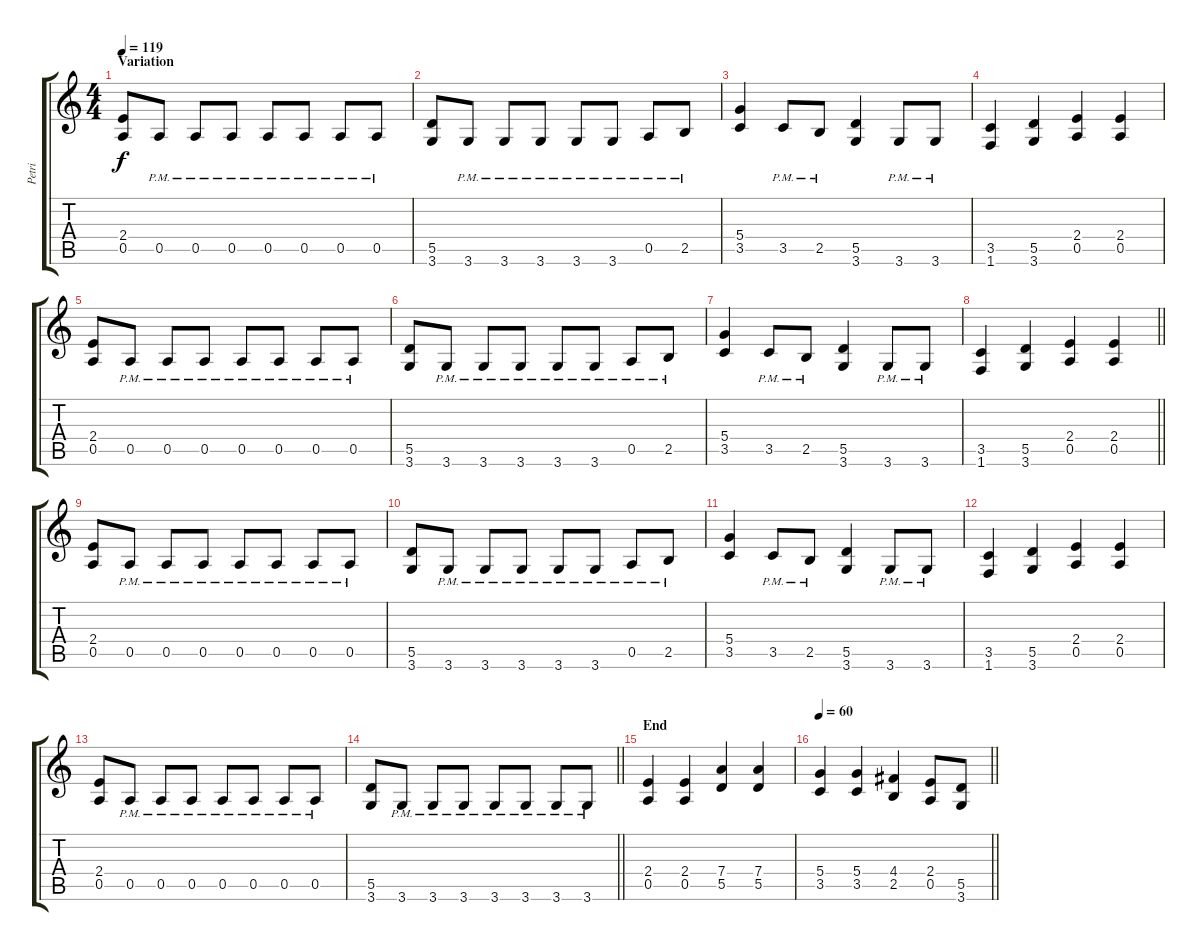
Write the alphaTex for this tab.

\track ("Petri" "Petri") {instrument distortionguitar}
\staff {score tabs}
\tuning (E4 B3 G3 D3 A2 E2) {hide}
\ts (4 4)
\section ("" "Variation")
\tempo 119
\clef g2
\ks c
(2.4 0.5).8{dy f volume 14} 0.5{pm}.8 0.5{pm}.8 0.5{pm}.8 0.5{pm}.8 0.5{pm}.8 0.5{pm}.8 0.5{pm}.8 |
(5.5 3.6).8 3.6{pm}.8 3.6{pm}.8 3.6{pm}.8 3.6{pm}.8 3.6{pm}.8 0.5{pm}.8 2.5{pm}.8 |
(5.4 3.5).4 3.5{pm}.8 2.5{pm}.8 (5.5 3.6).4 3.6{pm}.8 3.6{pm}.8 |
(3.5 1.6).4 (5.5 3.6).4 (2.4 0.5).4 (2.4 0.5).4 |
(2.4 0.5).8 0.5{pm}.8 0.5{pm}.8 0.5{pm}.8 0.5{pm}.8 0.5{pm}.8 0.5{pm}.8 0.5{pm}.8 |
(5.5 3.6).8 3.6{pm}.8 3.6{pm}.8 3.6{pm}.8 3.6{pm}.8 3.6{pm}.8 0.5{pm}.8 2.5{pm}.8 |
(5.4 3.5).4 3.5{pm}.8 2.5{pm}.8 (5.5 3.6).4 3.6{pm}.8 3.6{pm}.8 |
\barLineRight lightlight
(3.5 1.6).4 (5.5 3.6).4 (2.4 0.5).4 (2.4 0.5).4 |
\section ("" "")
(2.4 0.5).8 0.5{pm}.8 0.5{pm}.8 0.5{pm}.8 0.5{pm}.8 0.5{pm}.8 0.5{pm}.8 0.5{pm}.8 |
(5.5 3.6).8 3.6{pm}.8 3.6{pm}.8 3.6{pm}.8 3.6{pm}.8 3.6{pm}.8 0.5{pm}.8 2.5{pm}.8 |
(5.4 3.5).4 3.5{pm}.8 2.5{pm}.8 (5.5 3.6).4 3.6{pm}.8 3.6{pm}.8 |
(3.5 1.6).4 (5.5 3.6).4 (2.4 0.5).4 (2.4 0.5).4 |
(2.4 0.5).8 0.5{pm}.8 0.5{pm}.8 0.5{pm}.8 0.5{pm}.8 0.5{pm}.8 0.5{pm}.8 0.5{pm}.8 |
\barLineRight lightlight
(5.5 3.6).8 3.6{pm}.8 3.6{pm}.8 3.6{pm}.8 3.6{pm}.8 3.6{pm}.8 3.6{pm}.8 3.6{pm}.8 |
\section ("" "End")
(2.4 0.5).4 (2.4 0.5).4 (7.4 5.5).4 (7.4 5.5).4 |
\tempo 60
\barLineRight lightlight
(5.4 3.5).4 (5.4 3.5).4 (4.4 2.5).4 (2.4 0.5).8 (5.5 3.6).8
